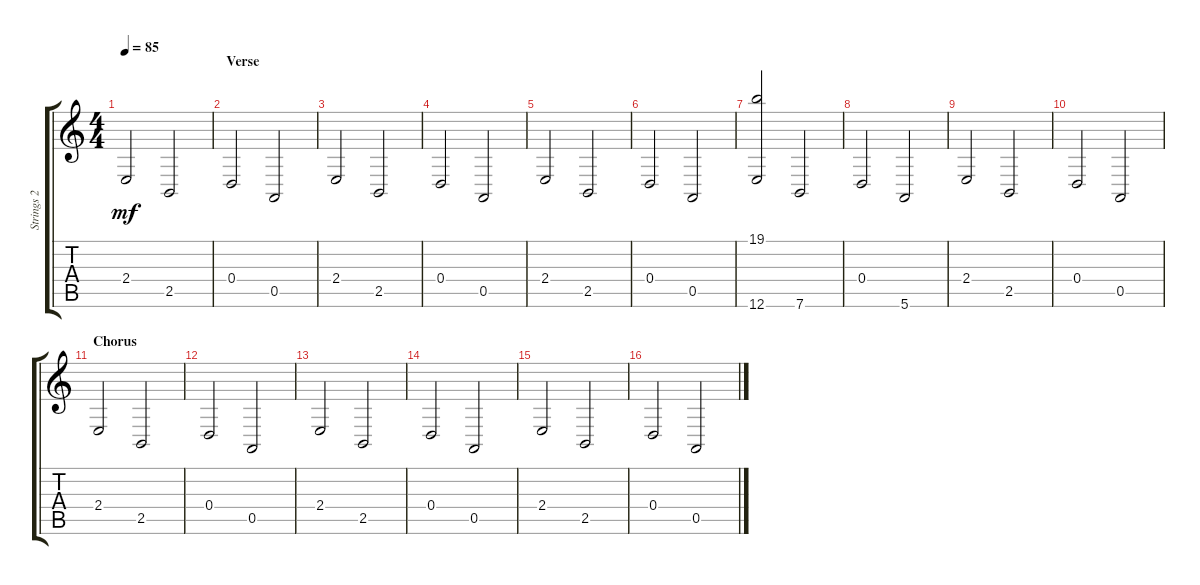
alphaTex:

\track ("Strings 2" "Strings 2") {instrument stringensemble1}
\staff {score tabs}
\tuning (E4 B3 G3 D3 A2 E2) {hide}
\ts (4 4)
\tempo 85
\clef g2
\ks c
2.4.2{dy mf} 2.5.2 |
\section ("" "Verse")
0.4.2 0.5.2 |
2.4.2 2.5.2 |
0.4.2 0.5.2 |
2.4.2 2.5.2 |
0.4.2 0.5.2 |
(19.1 12.6).2 7.6.2 |
0.4.2 5.6.2 |
2.4.2 2.5.2 |
0.4.2 0.5.2 |
\section ("" "Chorus")
2.4.2 2.5.2 |
0.4.2 0.5.2 |
2.4.2 2.5.2 |
0.4.2 0.5.2 |
2.4.2 2.5.2 |
0.4.2 0.5.2
